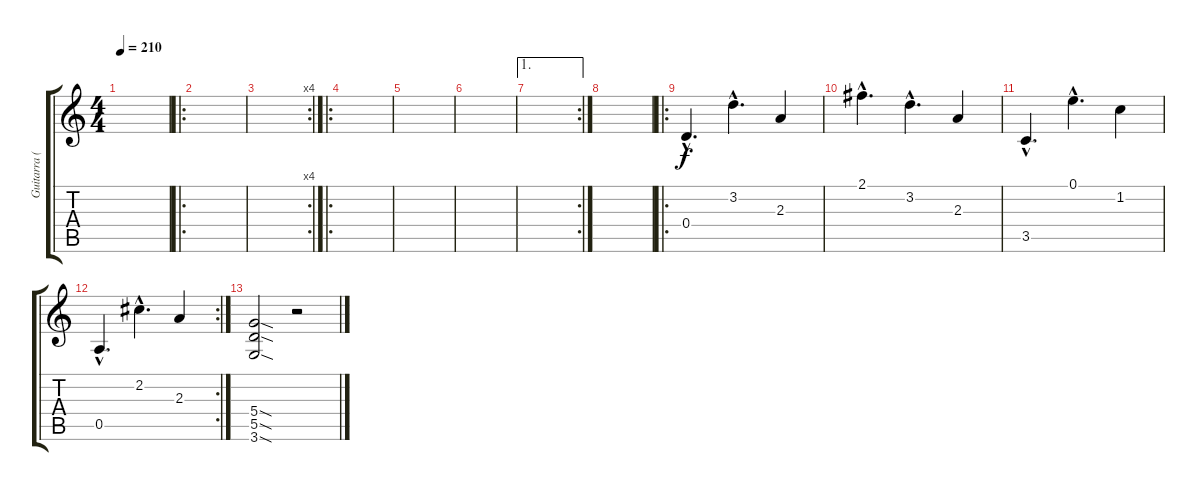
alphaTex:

\track ("Guitarra (Mariano)" "Guitarra (") {instrument distortionguitar}
\staff {score tabs}
\tuning (E4 B3 G3 D3 A2 E2) {hide}
\ts (4 4)
\tempo 210
\clef g2
\ks c
|
\ro
|
\rc 4
|
\ro
|
|
|
\ae 1
\rc 2
|
|
\ro
0.4{hac}.4{d} 3.2{hac}.4{d} 2.3.4 |
2.1{hac}.4{d} 3.2{hac}.4{d} 2.3.4 |
3.5{hac}.4{d} 0.1{hac}.4{d} 1.2.4 |
\rc 2
0.5{hac}.4{d} 2.2{hac}.4{d} 2.3.4 |
(5.4{sod} 5.5{sod} 3.6{sod}).2 r.2
